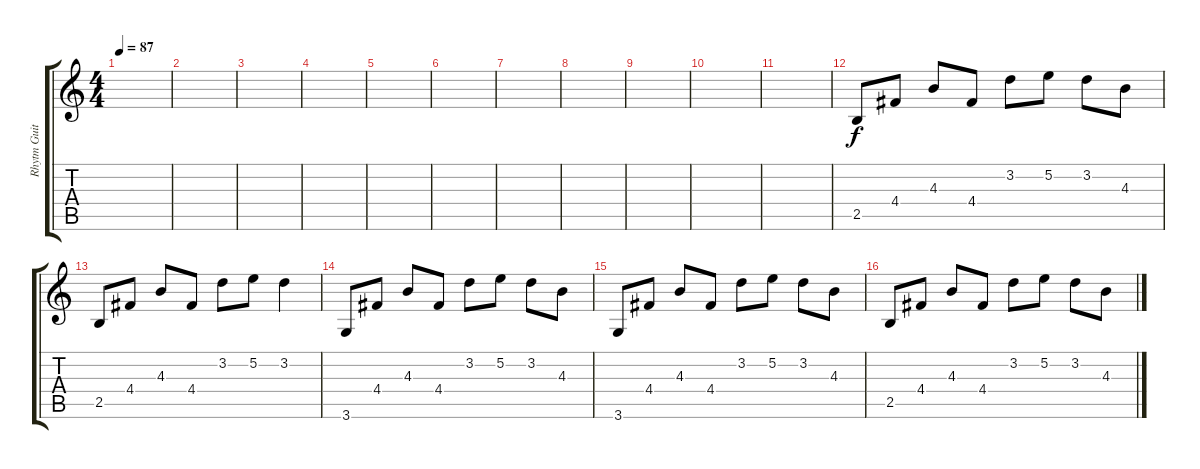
\track ("Rhytm Guitar" "Rhytm Guit") {instrument distortionguitar}
\staff {score tabs}
\tuning (E4 B3 G3 D3 A2 E2) {hide}
\ts (4 4)
\tempo 87
\clef g2
\ks c
|
|
|
|
|
|
|
|
|
|
|
2.5.8 4.4.8 4.3.8 4.4.8 3.2.8 5.2.8 3.2.8 4.3.8 |
2.5.8 4.4.8 4.3.8 4.4.8 3.2.8 5.2.8 3.2.4 |
3.6.8 4.4.8 4.3.8 4.4.8 3.2.8 5.2.8 3.2.8 4.3.8 |
3.6.8 4.4.8 4.3.8 4.4.8 3.2.8 5.2.8 3.2.8 4.3.8 |
2.5.8 4.4.8 4.3.8 4.4.8 3.2.8 5.2.8 3.2.8 4.3.8
